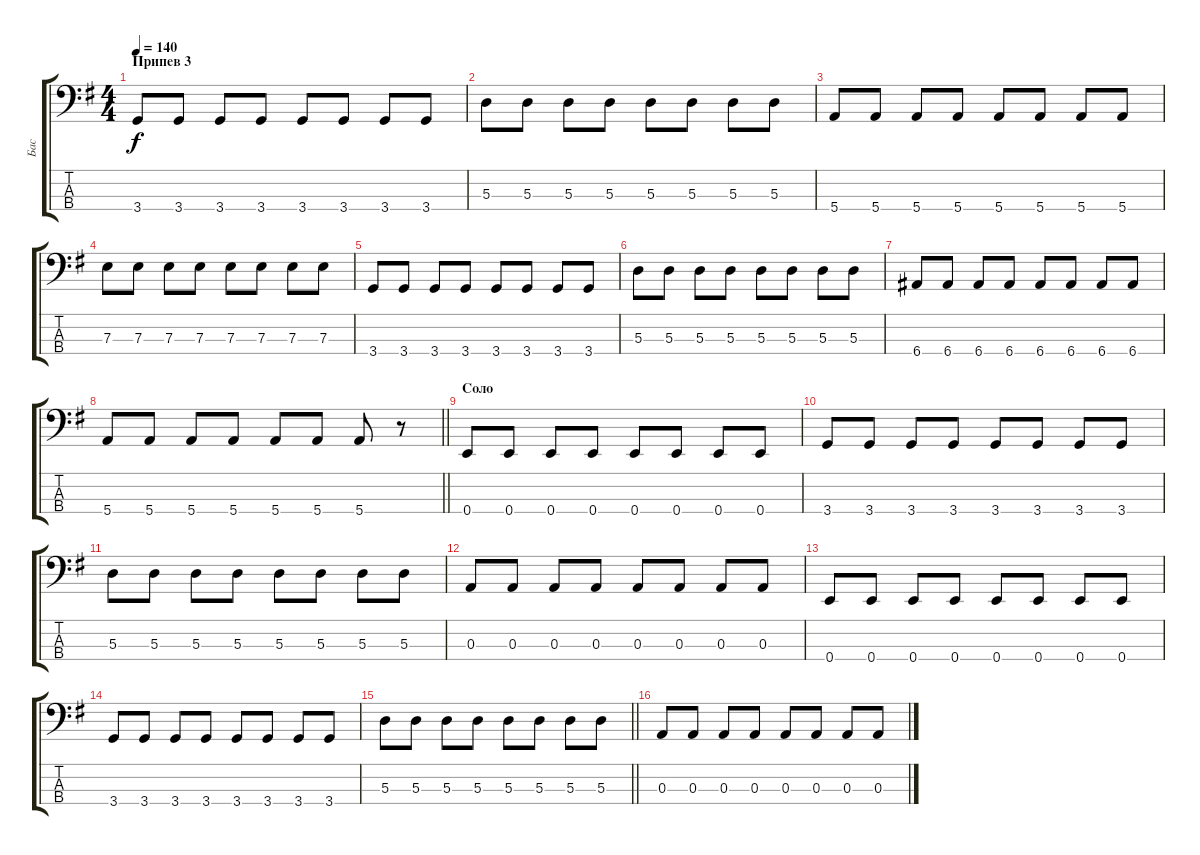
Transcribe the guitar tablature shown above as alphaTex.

\track ("Бас" "Бас") {instrument electricbassfinger}
\staff {score tabs}
\tuning (G2 D2 A1 E1) {hide}
\ts (4 4)
\section ("" "Припев 3")
\tempo 140
\clef f4
\ks g
3.4.8{dy f} 3.4.8 3.4.8 3.4.8 3.4.8 3.4.8 3.4.8 3.4.8 |
5.3.8 5.3.8 5.3.8 5.3.8 5.3.8 5.3.8 5.3.8 5.3.8 |
5.4.8 5.4.8 5.4.8 5.4.8 5.4.8 5.4.8 5.4.8 5.4.8 |
7.3.8 7.3.8 7.3.8 7.3.8 7.3.8 7.3.8 7.3.8 7.3.8 |
3.4.8 3.4.8 3.4.8 3.4.8 3.4.8 3.4.8 3.4.8 3.4.8 |
5.3.8 5.3.8 5.3.8 5.3.8 5.3.8 5.3.8 5.3.8 5.3.8 |
6.4.8 6.4.8 6.4.8 6.4.8 6.4.8 6.4.8 6.4.8 6.4.8 |
\barLineRight lightlight
5.4.8 5.4.8 5.4.8 5.4.8 5.4.8 5.4.8 5.4.8 r.8 |
\section ("" "Соло")
0.4.8 0.4.8 0.4.8 0.4.8 0.4.8 0.4.8 0.4.8 0.4.8 |
3.4.8 3.4.8 3.4.8 3.4.8 3.4.8 3.4.8 3.4.8 3.4.8 |
5.3.8 5.3.8 5.3.8 5.3.8 5.3.8 5.3.8 5.3.8 5.3.8 |
0.3.8 0.3.8 0.3.8 0.3.8 0.3.8 0.3.8 0.3.8 0.3.8 |
0.4.8 0.4.8 0.4.8 0.4.8 0.4.8 0.4.8 0.4.8 0.4.8 |
3.4.8 3.4.8 3.4.8 3.4.8 3.4.8 3.4.8 3.4.8 3.4.8 |
\barLineRight lightlight
5.3.8 5.3.8 5.3.8 5.3.8 5.3.8 5.3.8 5.3.8 5.3.8 |
0.3.8 0.3.8 0.3.8 0.3.8 0.3.8 0.3.8 0.3.8 0.3.8
